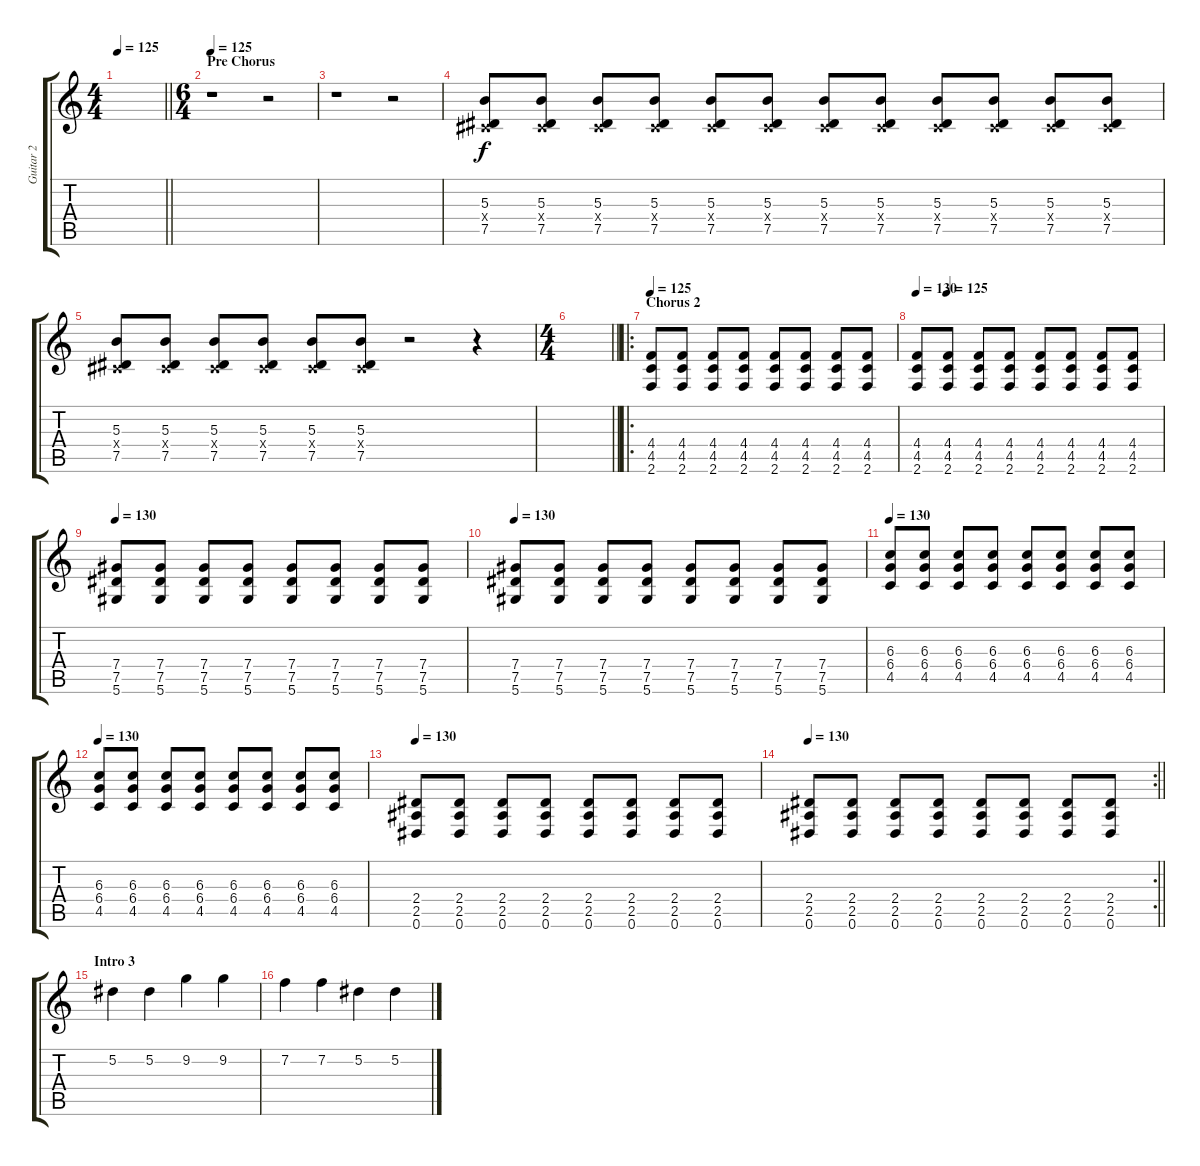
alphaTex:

\track ("Guitar 2" "Guitar 2") {instrument distortionguitar}
\staff {score tabs}
\tuning (Eb4 Bb3 Gb3 Db3 Ab2 Eb2) {hide}
\ts (4 4)
\tempo 125
\clef g2
\barLineRight lightlight
\ks c
|
\ts (6 4)
\section ("" "Pre Chorus")
\tempo 125
r.1 r.2 |
r.1 r.2 |
(5.3 0.4{x} 7.5).8{dy f} (5.3 0.4{x} 7.5).8 (5.3 0.4{x} 7.5).8 (5.3 0.4{x} 7.5).8 (5.3 0.4{x} 7.5).8 (5.3 0.4{x} 7.5).8 (5.3 0.4{x} 7.5).8 (5.3 0.4{x} 7.5).8 (5.3 0.4{x} 7.5).8 (5.3 0.4{x} 7.5).8 (5.3 0.4{x} 7.5).8 (5.3 0.4{x} 7.5).8 |
(5.3 0.4{x} 7.5).8 (5.3 0.4{x} 7.5).8 (5.3 0.4{x} 7.5).8 (5.3 0.4{x} 7.5).8 (5.3 0.4{x} 7.5).8 (5.3 0.4{x} 7.5).8 r.2 r.4 |
\ts (4 4)
\barLineRight lightlight
|
\ro
\section ("" "Chorus 2")
\tempo 130
\tempo 125
(4.4 4.5 2.6).8 (4.4 4.5 2.6).8 (4.4 4.5 2.6).8 (4.4 4.5 2.6).8 (4.4 4.5 2.6).8 (4.4 4.5 2.6).8 (4.4 4.5 2.6).8 (4.4 4.5 2.6).8 |
\tempo 130
\tempo (125 0.125)
(4.4 4.5 2.6).8 (4.4 4.5 2.6).8 (4.4 4.5 2.6).8 (4.4 4.5 2.6).8 (4.4 4.5 2.6).8 (4.4 4.5 2.6).8 (4.4 4.5 2.6).8 (4.4 4.5 2.6).8 |
\tempo 130
(7.4 7.5 5.6).8 (7.4 7.5 5.6).8 (7.4 7.5 5.6).8 (7.4 7.5 5.6).8 (7.4 7.5 5.6).8 (7.4 7.5 5.6).8 (7.4 7.5 5.6).8 (7.4 7.5 5.6).8 |
\tempo 130
(7.4 7.5 5.6).8 (7.4 7.5 5.6).8 (7.4 7.5 5.6).8 (7.4 7.5 5.6).8 (7.4 7.5 5.6).8 (7.4 7.5 5.6).8 (7.4 7.5 5.6).8 (7.4 7.5 5.6).8 |
\tempo 130
(6.3 6.4 4.5).8 (6.3 6.4 4.5).8 (6.3 6.4 4.5).8 (6.3 6.4 4.5).8 (6.3 6.4 4.5).8 (6.3 6.4 4.5).8 (6.3 6.4 4.5).8 (6.3 6.4 4.5).8 |
\tempo 130
(6.3 6.4 4.5).8 (6.3 6.4 4.5).8 (6.3 6.4 4.5).8 (6.3 6.4 4.5).8 (6.3 6.4 4.5).8 (6.3 6.4 4.5).8 (6.3 6.4 4.5).8 (6.3 6.4 4.5).8 |
\tempo 130
(2.4 2.5 0.6).8 (2.4 2.5 0.6).8 (2.4 2.5 0.6).8 (2.4 2.5 0.6).8 (2.4 2.5 0.6).8 (2.4 2.5 0.6).8 (2.4 2.5 0.6).8 (2.4 2.5 0.6).8 |
\rc 2
\tempo 130
\barLineRight lightlight
(2.4 2.5 0.6).8 (2.4 2.5 0.6).8 (2.4 2.5 0.6).8 (2.4 2.5 0.6).8 (2.4 2.5 0.6).8 (2.4 2.5 0.6).8 (2.4 2.5 0.6).8 (2.4 2.5 0.6).8 |
\section ("" "Intro 3")
5.2.4 5.2.4 9.2.4 9.2.4 |
7.2.4 7.2.4 5.2.4 5.2.4
